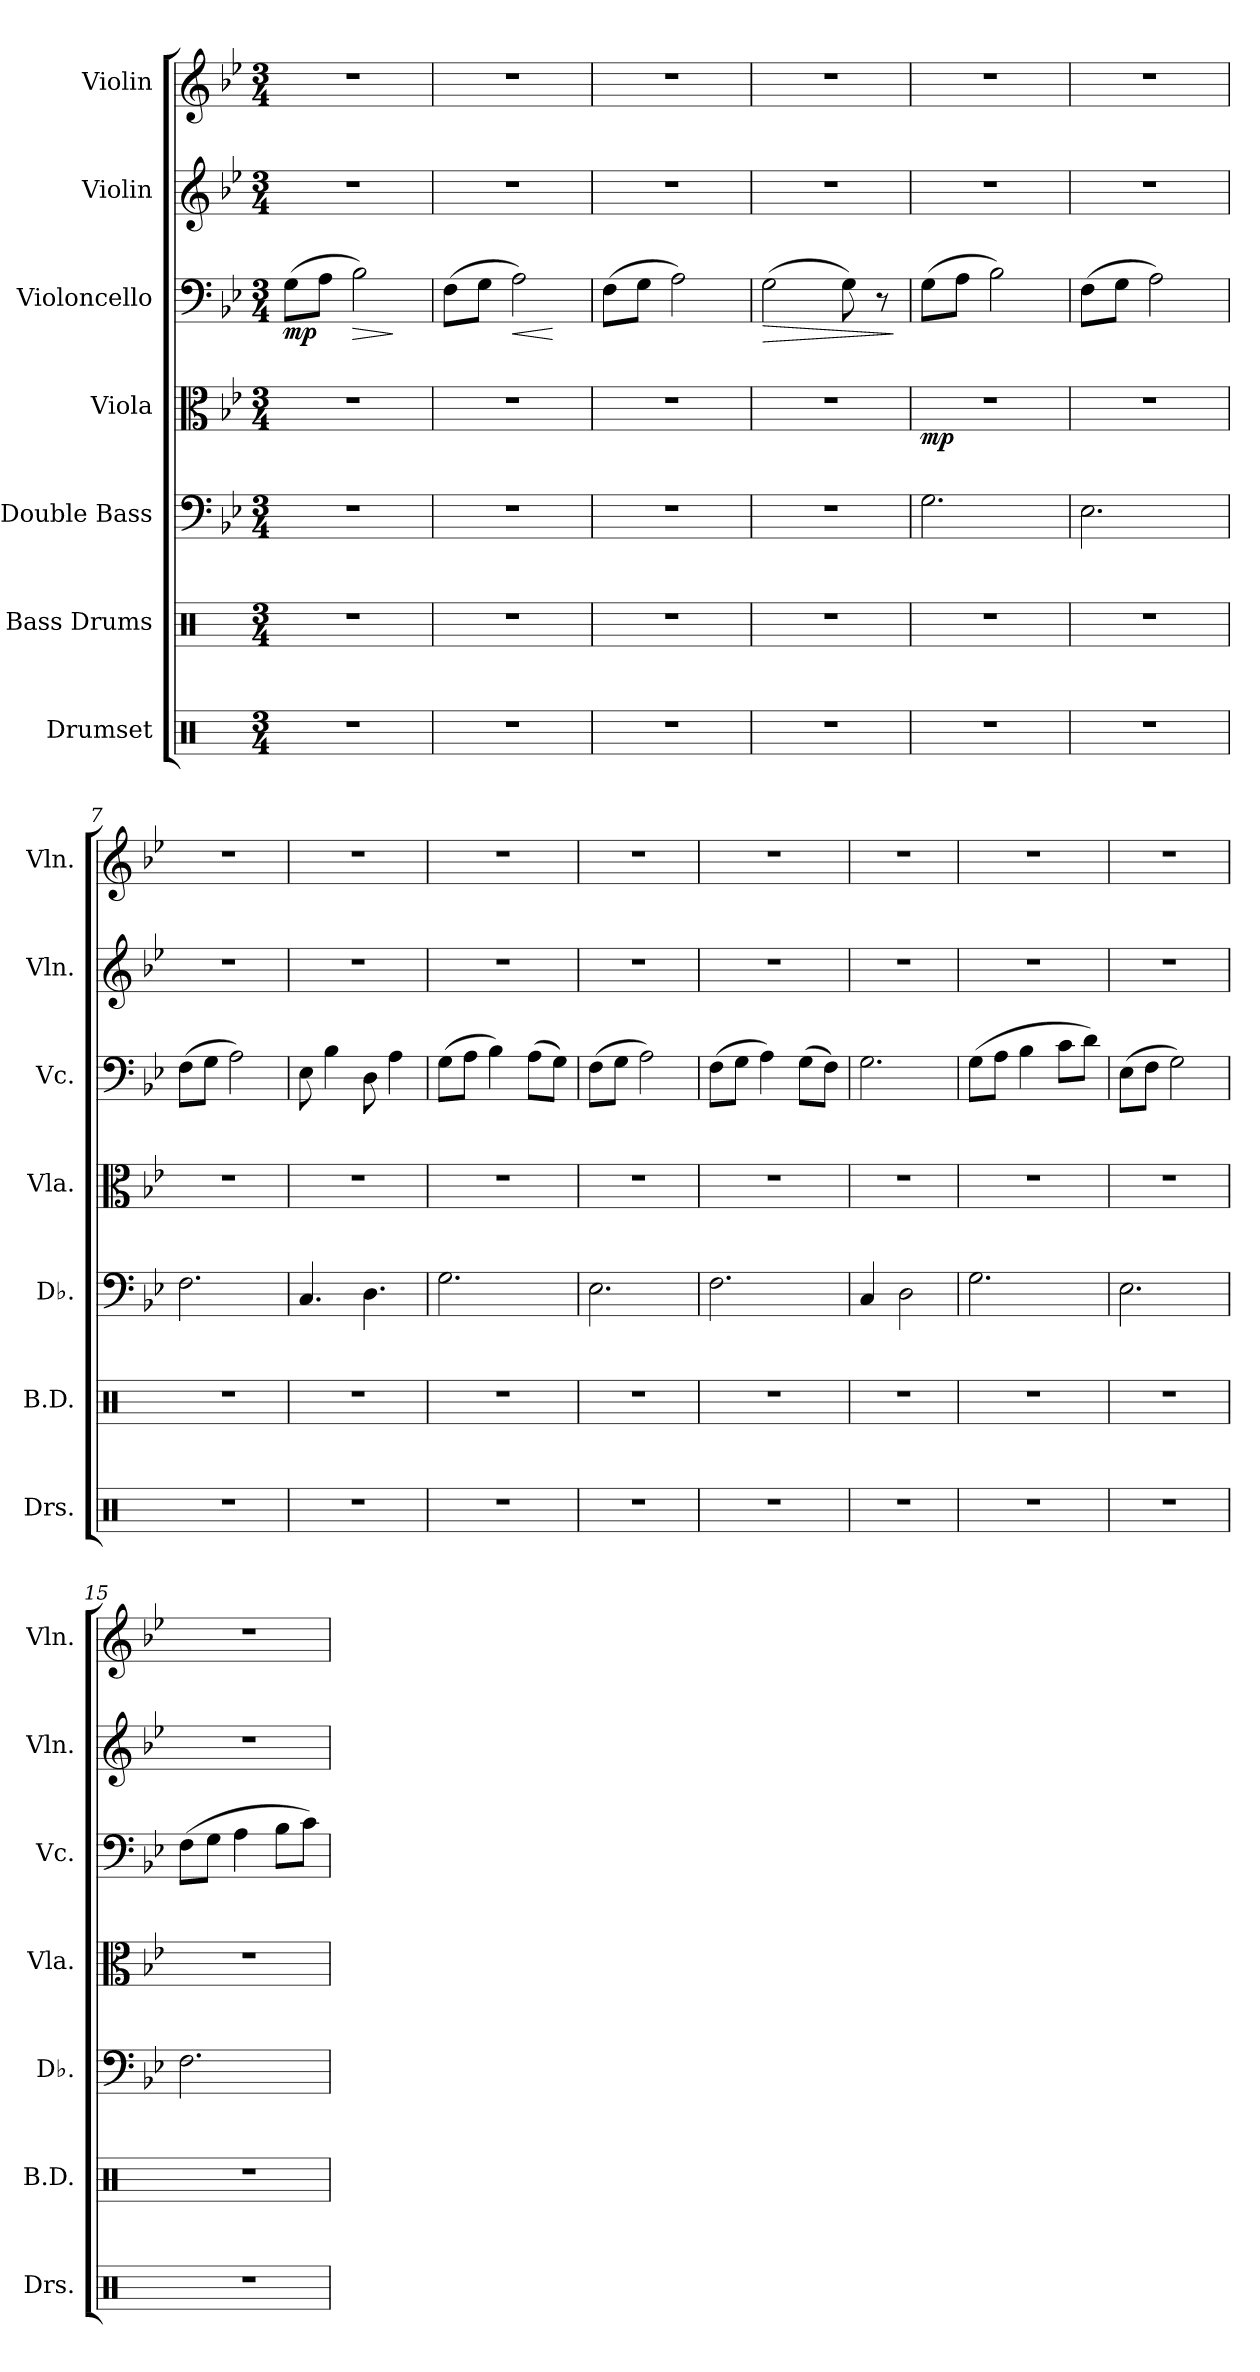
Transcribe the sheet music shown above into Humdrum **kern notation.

**kern	**kern	**kern	**kern	**dynam	**kern	**dynam	**kern	**kern
*part7	*part6	*part5	*part4	*part4	*part3	*part3	*part2	*part1
*staff7	*staff6	*staff5	*staff4	*staff4	*staff3	*staff3	*staff2	*staff1
*I"Drumset	*I"Bass Drums	*I"Double Bass	*I"Viola	*	*I"Violoncello	*	*I"Violin	*I"Violin
*I'Drs.	*I'B.D.	*I'Db.	*I'Vla.	*	*I'Vc.	*	*I'Vln.	*I'Vln.
*clefX	*clefX	*clefF4	*clefC3	*	*clefF4	*	*clefG2	*clefG2
*	*	*ITrd7c12	*	*	*	*	*	*
*k[]	*k[]	*k[b-e-]	*k[b-e-]	*	*k[b-e-]	*	*k[b-e-]	*k[b-e-]
*M3/4	*M3/4	*M3/4	*M3/4	*	*M3/4	*	*M3/4	*M3/4
*MM66	*MM66	*MM66	*MM66	*	*MM66	*	*MM66	*MM66
=1	=1	=1	=1	=1	=1	=1	=1	=1
!	!	!	!	!	!	!LO:DY:b	!	!
2.r	2.r	2.r	2.r	.	(8G\L	mp	2.r	2.r
.	.	.	.	.	8A\J	.	.	.
!	!	!	!	!	!	!LO:HP:b	!	!
.	.	.	.	.	2B-\)	>	.	.
.	.	.	.	.	.	]	.	.
=2	=2	=2	=2	=2	=2	=2	=2	=2
2.r	2.r	2.r	2.r	.	(8F\L	.	2.r	2.r
.	.	.	.	.	8G\J	.	.	.
!	!	!	!	!	!	!LO:HP:b	!	!
.	.	.	.	.	2A\)	<	.	.
.	.	.	.	.	.	[	.	.
=3	=3	=3	=3	=3	=3	=3	=3	=3
2.r	2.r	2.r	2.r	.	(8F\L	.	2.r	2.r
.	.	.	.	.	8G\J	.	.	.
.	.	.	.	.	2A\)	.	.	.
=4	=4	=4	=4	=4	=4	=4	=4	=4
!	!	!	!	!	!	!LO:HP:b	!	!
2.r	2.r	2.r	2.r	.	(2G\	>	2.r	2.r
.	.	.	.	.	8G\)	.	.	.
.	.	.	.	.	8r	.	.	.
.	.	.	.	.	.	]	.	.
=5	=5	=5	=5	=5	=5	=5	=5	=5
!	!	!	!	!LO:DY:b	!	!	!	!
2.r	2.r	2.GG\	2.r	mp	(8G\L	.	2.r	2.r
.	.	.	.	.	8A\J	.	.	.
.	.	.	.	.	2B-\)	.	.	.
=6	=6	=6	=6	=6	=6	=6	=6	=6
2.r	2.r	2.EE-\	2.r	.	(8F\L	.	2.r	2.r
.	.	.	.	.	8G\J	.	.	.
.	.	.	.	.	2A\)	.	.	.
=7	=7	=7	=7	=7	=7	=7	=7	=7
2.r	2.r	2.FF\	2.r	.	(8F\L	.	2.r	2.r
.	.	.	.	.	8G\J	.	.	.
.	.	.	.	.	2A\)	.	.	.
=8	=8	=8	=8	=8	=8	=8	=8	=8
2.r	2.r	4.CC/	2.r	.	8E-\	.	2.r	2.r
.	.	.	.	.	4B-\	.	.	.
.	.	4.DD\	.	.	8D\	.	.	.
.	.	.	.	.	4A\	.	.	.
=9	=9	=9	=9	=9	=9	=9	=9	=9
2.r	2.r	2.GG\	2.r	.	(8G\L	.	2.r	2.r
.	.	.	.	.	8A\J	.	.	.
.	.	.	.	.	4B-\)	.	.	.
.	.	.	.	.	(8A\L	.	.	.
.	.	.	.	.	8G\J)	.	.	.
=10	=10	=10	=10	=10	=10	=10	=10	=10
2.r	2.r	2.EE-\	2.r	.	(8F\L	.	2.r	2.r
.	.	.	.	.	8G\J	.	.	.
.	.	.	.	.	2A\)	.	.	.
!!LO:PB:g=z
=11	=11	=11	=11	=11	=11	=11	=11	=11
2.r	2.r	2.FF\	2.r	.	(8F\L	.	2.r	2.r
.	.	.	.	.	8G\J	.	.	.
.	.	.	.	.	4A\)	.	.	.
.	.	.	.	.	(8G\L	.	.	.
.	.	.	.	.	8F\J)	.	.	.
=12	=12	=12	=12	=12	=12	=12	=12	=12
2.r	2.r	4CC/	2.r	.	2.G\	.	2.r	2.r
.	.	2DD\	.	.	.	.	.	.
=13	=13	=13	=13	=13	=13	=13	=13	=13
2.r	2.r	2.GG\	2.r	.	(8G\L	.	2.r	2.r
.	.	.	.	.	8A\J	.	.	.
.	.	.	.	.	4B-\	.	.	.
.	.	.	.	.	8c\L	.	.	.
.	.	.	.	.	8d\J)	.	.	.
=14	=14	=14	=14	=14	=14	=14	=14	=14
2.r	2.r	2.EE-\	2.r	.	(8E-\L	.	2.r	2.r
.	.	.	.	.	8F\J	.	.	.
.	.	.	.	.	2G\)	.	.	.
=15	=15	=15	=15	=15	=15	=15	=15	=15
2.r	2.r	2.FF\	2.r	.	(8F\L	.	2.r	2.r
.	.	.	.	.	8G\J	.	.	.
.	.	.	.	.	4A\	.	.	.
.	.	.	.	.	8B-\L	.	.	.
.	.	.	.	.	8c\J)	.	.	.
=	=	=	=	=	=	=	=	=
*-	*-	*-	*-	*-	*-	*-	*-	*-
